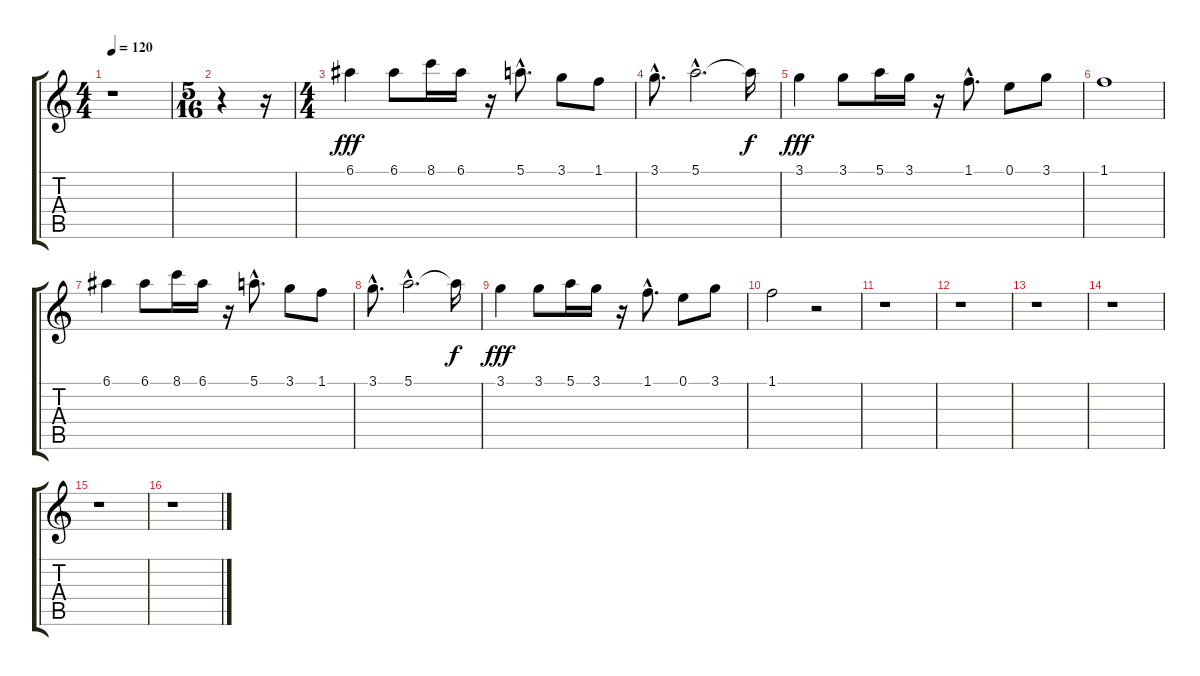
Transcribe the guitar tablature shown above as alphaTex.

\track "" {instrument electricguitarjazz}
\staff {score tabs}
\tuning (E4 B3 G3 D3 A2 E2) {hide}
\ts (4 4)
\tempo 120
\clef g2
\ks c
r.1{dy fff instrument electricguitarjazz} |
\ts (5 16)
r.4 r.16 |
\ts (4 4)
6.1.4 6.1.8 8.1.16 6.1.16 r.16 5.1{hac}.8{d} 3.1.8 1.1.8 |
3.1{hac}.8{d} 5.1{hac}.2{d} 5.1{t}.16{dy f} |
3.1.4{dy fff} 3.1.8 5.1.16 3.1.16 r.16 1.1{hac}.8{d} 0.1.8 3.1.8 |
1.1.1 |
6.1.4 6.1.8 8.1.16 6.1.16 r.16 5.1{hac}.8{d} 3.1.8 1.1.8 |
3.1{hac}.8{d} 5.1{hac}.2{d} 5.1{t}.16{dy f} |
3.1.4{dy fff} 3.1.8 5.1.16 3.1.16 r.16 1.1{hac}.8{d} 0.1.8 3.1.8 |
1.1.2 r.2 |
r.1 |
r.1 |
r.1 |
r.1 |
r.1 |
r.1
